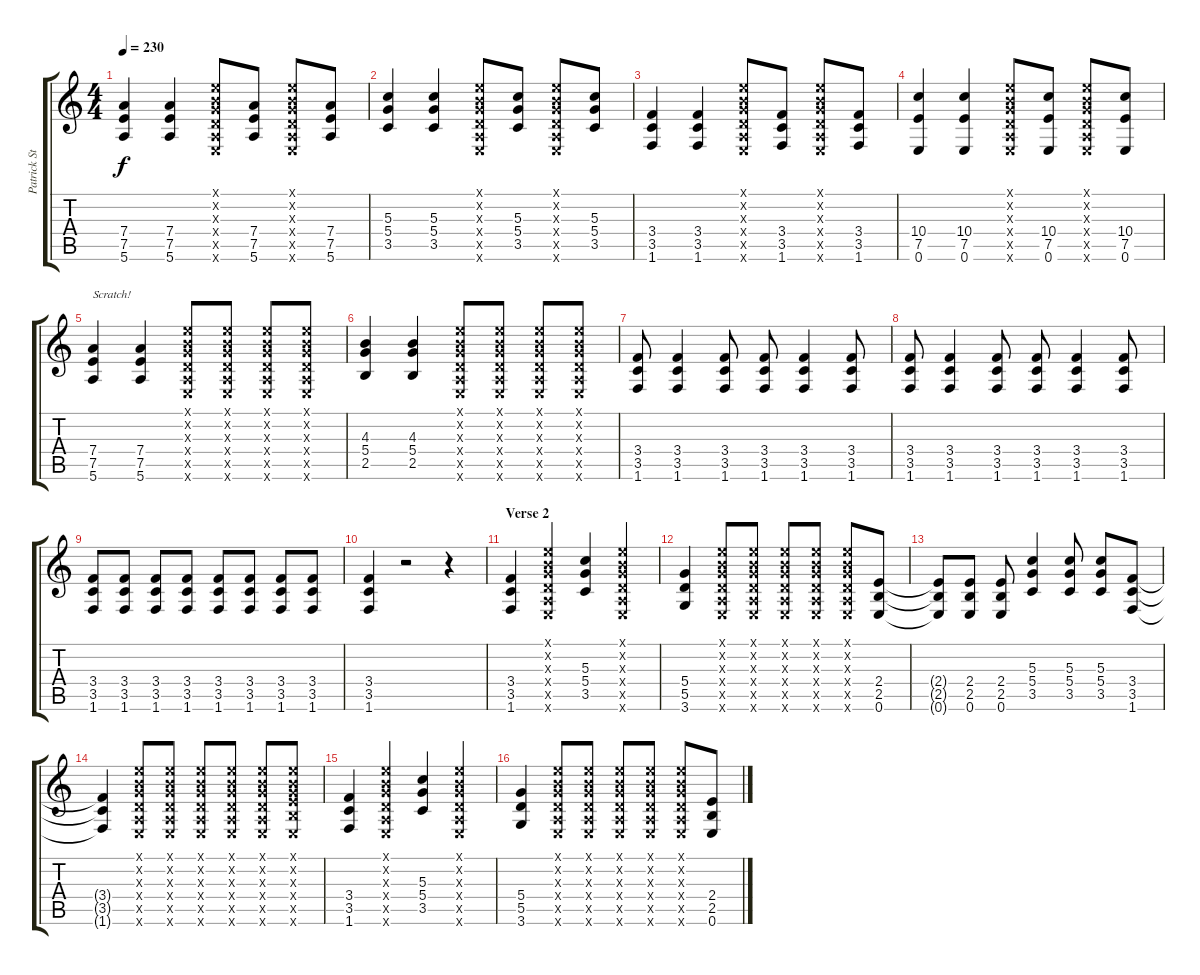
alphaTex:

\track ("Patrick Stump (Rythmn Guitar)" "Patrick St") {instrument overdrivenguitar}
\staff {score tabs}
\tuning (E4 B3 G3 D3 A2 E2) {hide}
\ts (4 4)
\tempo 230
\clef g2
\ks c
(7.4 7.5 5.6).4{dy f} (7.4 7.5 5.6).4 (0.1{x} 0.2{x} 0.3{x} 0.4{x} 0.5{x} 0.6{x}).8 (7.4 7.5 5.6).8 (0.1{x} 0.2{x} 0.3{x} 0.4{x} 0.5{x} 0.6{x}).8 (7.4 7.5 5.6).8 |
(5.3 5.4 3.5).4 (5.3 5.4 3.5).4 (0.1{x} 0.2{x} 0.3{x} 0.4{x} 0.5{x} 0.6{x}).8 (5.3 5.4 3.5).8 (0.1{x} 0.2{x} 0.3{x} 0.4{x} 0.5{x} 0.6{x}).8 (5.3 5.4 3.5).8 |
(3.4 3.5 1.6).4 (3.4 3.5 1.6).4 (0.1{x} 0.2{x} 0.3{x} 0.4{x} 0.5{x} 0.6{x}).8 (3.4 3.5 1.6).8 (0.1{x} 0.2{x} 0.3{x} 0.4{x} 0.5{x} 0.6{x}).8 (3.4 3.5 1.6).8 |
(10.4 7.5 0.6).4 (10.4 7.5 0.6).4 (0.1{x} 0.2{x} 0.3{x} 0.4{x} 0.5{x} 0.6{x}).8 (10.4 7.5 0.6).8 (0.1{x} 0.2{x} 0.3{x} 0.4{x} 0.5{x} 0.6{x}).8 (10.4 7.5 0.6).8 |
(7.4 7.5 5.6).4{txt "Scratch!"} (7.4 7.5 5.6).4 (0.1{x} 0.2{x} 0.3{x} 0.4{x} 0.5{x} 0.6{x}).8 (0.1{x} 0.2{x} 0.3{x} 0.4{x} 0.5{x} 0.6{x}).8 (0.1{x} 0.2{x} 0.3{x} 0.4{x} 0.5{x} 0.6{x}).8 (0.1{x} 0.2{x} 0.3{x} 0.4{x} 0.5{x} 0.6{x}).8 |
(4.3 5.4 2.5).4 (4.3 5.4 2.5).4 (0.1{x} 0.2{x} 0.3{x} 0.4{x} 0.5{x} 0.6{x}).8 (0.1{x} 0.2{x} 0.3{x} 0.4{x} 0.5{x} 0.6{x}).8 (0.1{x} 0.2{x} 0.3{x} 0.4{x} 0.5{x} 0.6{x}).8 (0.1{x} 0.2{x} 0.3{x} 0.4{x} 0.5{x} 0.6{x}).8 |
(3.4 3.5 1.6).8 (3.4 3.5 1.6).4 (3.4 3.5 1.6).8 (3.4 3.5 1.6).8 (3.4 3.5 1.6).4 (3.4 3.5 1.6).8 |
(3.4 3.5 1.6).8 (3.4 3.5 1.6).4 (3.4 3.5 1.6).8 (3.4 3.5 1.6).8 (3.4 3.5 1.6).4 (3.4 3.5 1.6).8 |
(3.4 3.5 1.6).8 (3.4 3.5 1.6).8 (3.4 3.5 1.6).8 (3.4 3.5 1.6).8 (3.4 3.5 1.6).8 (3.4 3.5 1.6).8 (3.4 3.5 1.6).8 (3.4 3.5 1.6).8 |
(3.4 3.5 1.6).4 r.2 r.4 |
\section ("" "Verse 2")
(3.4 3.5 1.6).4 (0.1{x} 0.2{x} 0.3{x} 0.4{x} 0.5{x} 0.6{x}).4 (5.3 5.4 3.5).4 (0.1{x} 0.2{x} 0.3{x} 0.4{x} 0.5{x} 0.6{x}).4 |
(5.4 5.5 3.6).4 (0.1{x} 0.2{x} 0.3{x} 0.4{x} 0.5{x} 0.6{x}).8 (0.1{x} 0.2{x} 0.3{x} 0.4{x} 0.5{x} 0.6{x}).8 (0.1{x} 0.2{x} 0.3{x} 0.4{x} 0.5{x} 0.6{x}).8 (0.1{x} 0.2{x} 0.3{x} 0.4{x} 0.5{x} 0.6{x}).8 (0.1{x} 0.2{x} 0.3{x} 0.4{x} 0.5{x} 0.6{x}).8 (2.4 2.5 0.6).8 |
(2.4{t} 2.5{t} 0.6{t}).8 (2.4 2.5 0.6).8 (2.4 2.5 0.6).8 (5.3 5.4 3.5).4 (5.3 5.4 3.5).8 (5.3 5.4 3.5).8 (3.4 3.5 1.6).8 |
(3.4{t} 3.5{t} 1.6{t}).4 (0.1{x} 0.2{x} 0.3{x} 0.4{x} 0.5{x} 0.6{x}).8 (0.1{x} 0.2{x} 0.3{x} 0.4{x} 0.5{x} 0.6{x}).8 (0.1{x} 0.2{x} 0.3{x} 0.4{x} 0.5{x} 0.6{x}).8 (0.1{x} 0.2{x} 0.3{x} 0.4{x} 0.5{x} 0.6{x}).8 (0.1{x} 0.2{x} 0.3{x} 0.4{x} 0.5{x} 0.6{x}).8 (0.1{x} 0.2{x} 0.3{x} 2.4{x} 2.5{x} 0.6{x}).8 |
(3.4 3.5 1.6).4 (0.1{x} 0.2{x} 0.3{x} 0.4{x} 0.5{x} 0.6{x}).4 (5.3 5.4 3.5).4 (0.1{x} 0.2{x} 0.3{x} 0.4{x} 0.5{x} 0.6{x}).4 |
(5.4 5.5 3.6).4 (0.1{x} 0.2{x} 0.3{x} 0.4{x} 0.5{x} 0.6{x}).8 (0.1{x} 0.2{x} 0.3{x} 0.4{x} 0.5{x} 0.6{x}).8 (0.1{x} 0.2{x} 0.3{x} 0.4{x} 0.5{x} 0.6{x}).8 (0.1{x} 0.2{x} 0.3{x} 0.4{x} 0.5{x} 0.6{x}).8 (0.1{x} 0.2{x} 0.3{x} 0.4{x} 0.5{x} 0.6{x}).8 (2.4 2.5 0.6).8
